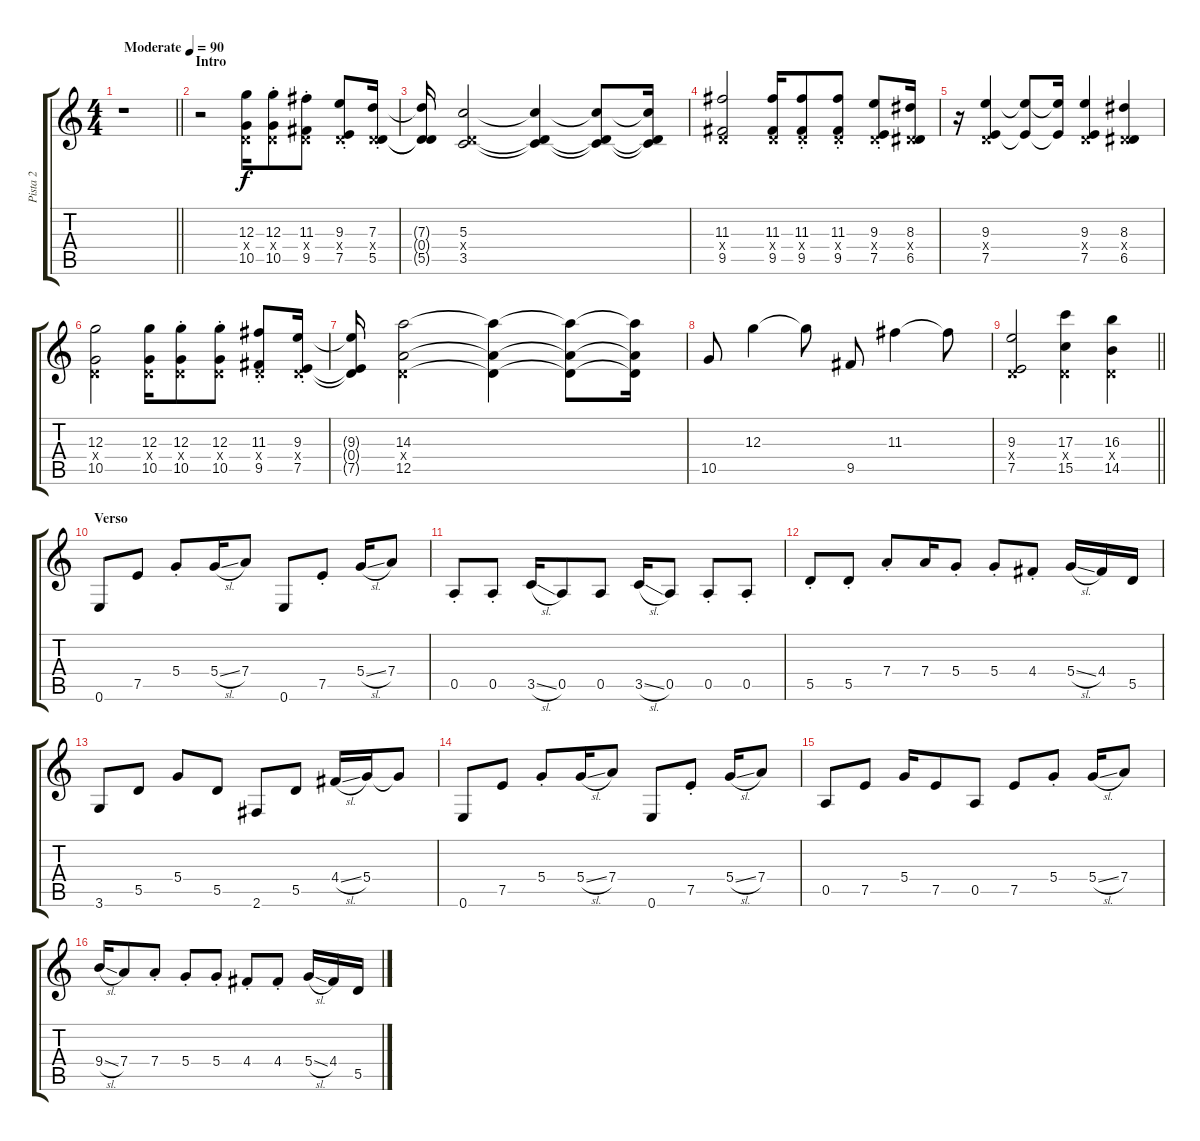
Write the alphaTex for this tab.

\track ("Pista 2" "Pista 2") {instrument overdrivenguitar}
\staff {score tabs}
\tuning (E4 B3 G3 D3 A2 E2) {hide}
\ts (4 4)
\tempo (90 "Moderate")
\clef g2
\barLineRight lightlight
\ks c
r.1{dy f instrument overdrivenguitar} |
\section ("" "Intro")
r.2 (12.3 0.4{x} 10.5).16 (12.3{st} 0.4{x} 10.5{st}).8 (11.3{st} 0.4{x} 9.5{st}).8 (9.3{st} 0.4{x} 7.5{st}).8 (7.3{st} 0.4{x} 5.5{st}).16 |
(7.3{t} 0.4{t} 5.5{t}).16 (5.3 0.4{x} 3.5).2 (5.3{t} 0.4{t} 3.5{t}).4 (5.3{t} 0.4{t} 3.5{t}).8 (5.3{t} 0.4{t} 3.5{t}).16 |
(11.3 0.4{x} 9.5).2 (11.3 0.4{x} 9.5).16 (11.3{st} 0.4{x} 9.5{st}).8 (11.3{st} 0.4{x} 9.5{st}).8 (9.3{st} 0.4{x} 7.5{st}).8 (8.3 0.4{x} 6.5).16 |
r.16 (9.3 0.4{x} 7.5).4 (9.3{t} 7.5{t}).8 (9.3{t} 7.5{t}).16 (9.3 0.4{x} 7.5).4 (8.3 0.4{x} 6.5).4 |
(12.3 0.4{x} 10.5).2 (12.3 0.4{x} 10.5).16 (12.3{st} 0.4{x} 10.5{st}).8 (12.3{st} 0.4{x} 10.5{st}).8 (11.3{st} 0.4{x} 9.5{st}).8 (9.3{st} 0.4{x} 7.5{st}).16 |
(9.3{t} 0.4{t} 7.5{t}).16 (14.3 0.4{x} 12.5).2 (14.3{t} 0.4{t} 12.5{t}).4 (14.3{t} 0.4{t} 12.5{t}).8 (14.3{t} 0.4{t} 12.5{t}).16 |
10.5.8 12.3.4 12.3{t}.8 9.5.8 11.3.4 11.3{t}.8 |
\barLineRight lightlight
(9.3 0.4{x} 7.5).2 (17.3 0.4{x} 15.5).4 (16.3 0.4{x} 14.5).4 |
\section ("" "Verso")
0.6.8 7.5.8 5.4{st}.8 5.4{sl}.16 7.4.8 0.6.8 7.5{st}.8 5.4{sl}.16 7.4.8 |
0.5{st}.8 0.5{st}.8 3.5{sl}.16 0.5.8 0.5.8 3.5{sl}.16 0.5.8 0.5{st}.8 0.5{st}.8 |
5.5{st}.8 5.5{st}.8 7.4{st}.8 7.4.16 5.4{st}.8 5.4{st}.8 4.4{st}.8 5.4{sl}.16 4.4.16 5.5.16 |
3.6.8 5.5.8 5.4.8 5.5.8 2.6.8 5.5.8 4.4{sl}.16 5.4.16 5.4{t}.8 |
0.6.8 7.5.8 5.4{st}.8 5.4{sl}.16 7.4.8 0.6.8 7.5{st}.8 5.4{sl}.16 7.4.8 |
0.5.8 7.5.8 5.4.16 7.5.8 0.5.8 7.5.8 5.4{st}.8 5.4{sl}.16 7.4.8 |
9.4{sl}.16 7.4.8 7.4{st}.8 5.4{st}.8 5.4{st}.8 4.4{st}.8 4.4{st}.8 5.4{sl}.16 4.4.16 5.5.16
